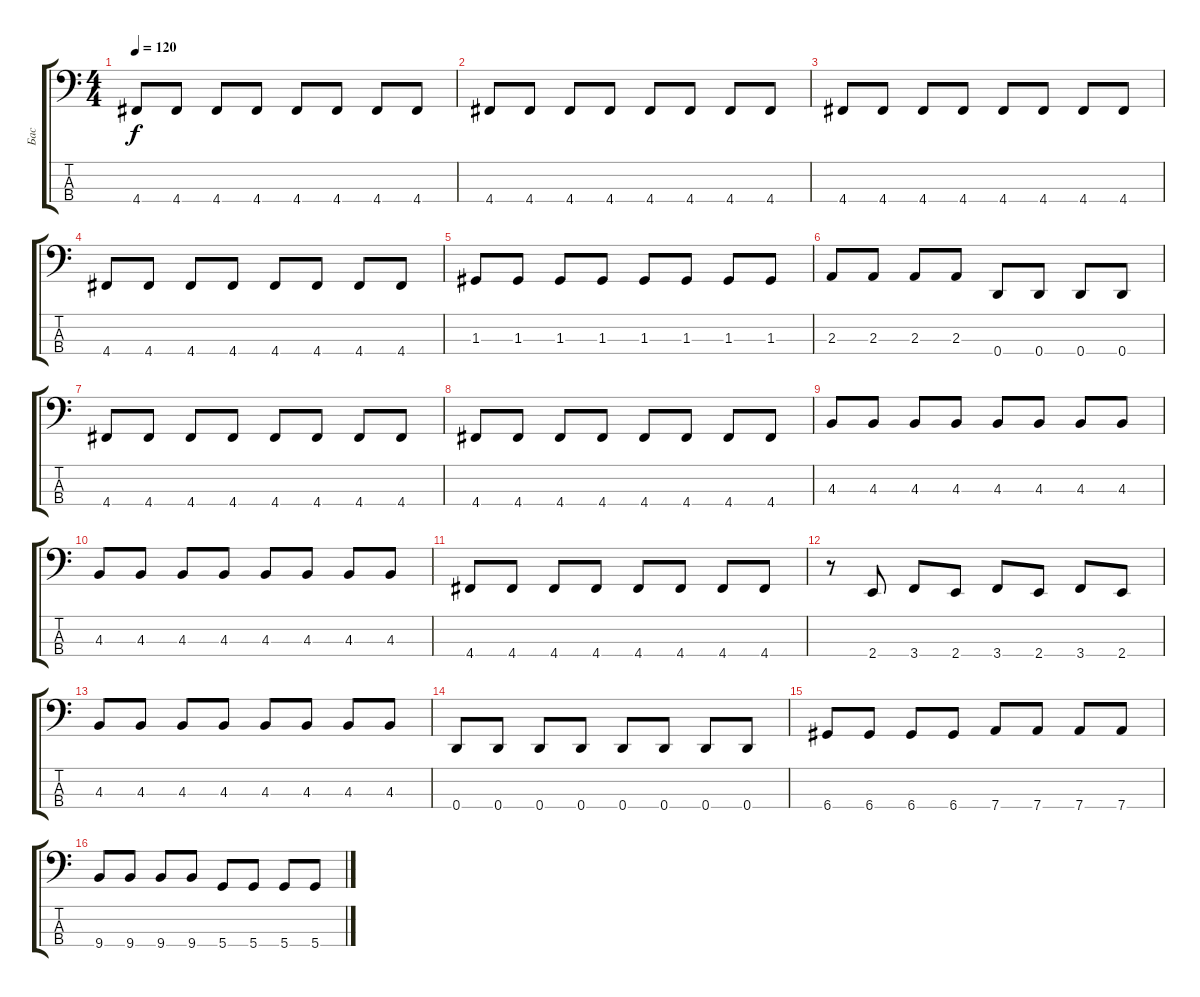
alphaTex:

\track ("Бас" "Бас") {instrument electricbassfinger}
\staff {score tabs}
\tuning (F2 C2 G1 D1) {hide}
\ts (4 4)
\tempo 120
\clef f4
\ks c
4.4.8{dy f} 4.4.8 4.4.8 4.4.8 4.4.8 4.4.8 4.4.8 4.4.8 |
4.4.8 4.4.8 4.4.8 4.4.8 4.4.8 4.4.8 4.4.8 4.4.8 |
4.4.8 4.4.8 4.4.8 4.4.8 4.4.8 4.4.8 4.4.8 4.4.8 |
4.4.8 4.4.8 4.4.8 4.4.8 4.4.8 4.4.8 4.4.8 4.4.8 |
1.3.8 1.3.8 1.3.8 1.3.8 1.3.8 1.3.8 1.3.8 1.3.8 |
2.3.8 2.3.8 2.3.8 2.3.8 0.4.8 0.4.8 0.4.8 0.4.8 |
4.4.8 4.4.8 4.4.8 4.4.8 4.4.8 4.4.8 4.4.8 4.4.8 |
4.4.8 4.4.8 4.4.8 4.4.8 4.4.8 4.4.8 4.4.8 4.4.8 |
4.3.8 4.3.8 4.3.8 4.3.8 4.3.8 4.3.8 4.3.8 4.3.8 |
4.3.8 4.3.8 4.3.8 4.3.8 4.3.8 4.3.8 4.3.8 4.3.8 |
4.4.8 4.4.8 4.4.8 4.4.8 4.4.8 4.4.8 4.4.8 4.4.8 |
r.8 2.4.8 3.4.8 2.4.8 3.4.8 2.4.8 3.4.8 2.4.8 |
4.3.8 4.3.8 4.3.8 4.3.8 4.3.8 4.3.8 4.3.8 4.3.8 |
0.4.8 0.4.8 0.4.8 0.4.8 0.4.8 0.4.8 0.4.8 0.4.8 |
6.4.8 6.4.8 6.4.8 6.4.8 7.4.8 7.4.8 7.4.8 7.4.8 |
9.4.8 9.4.8 9.4.8 9.4.8 5.4.8 5.4.8 5.4.8 5.4.8
